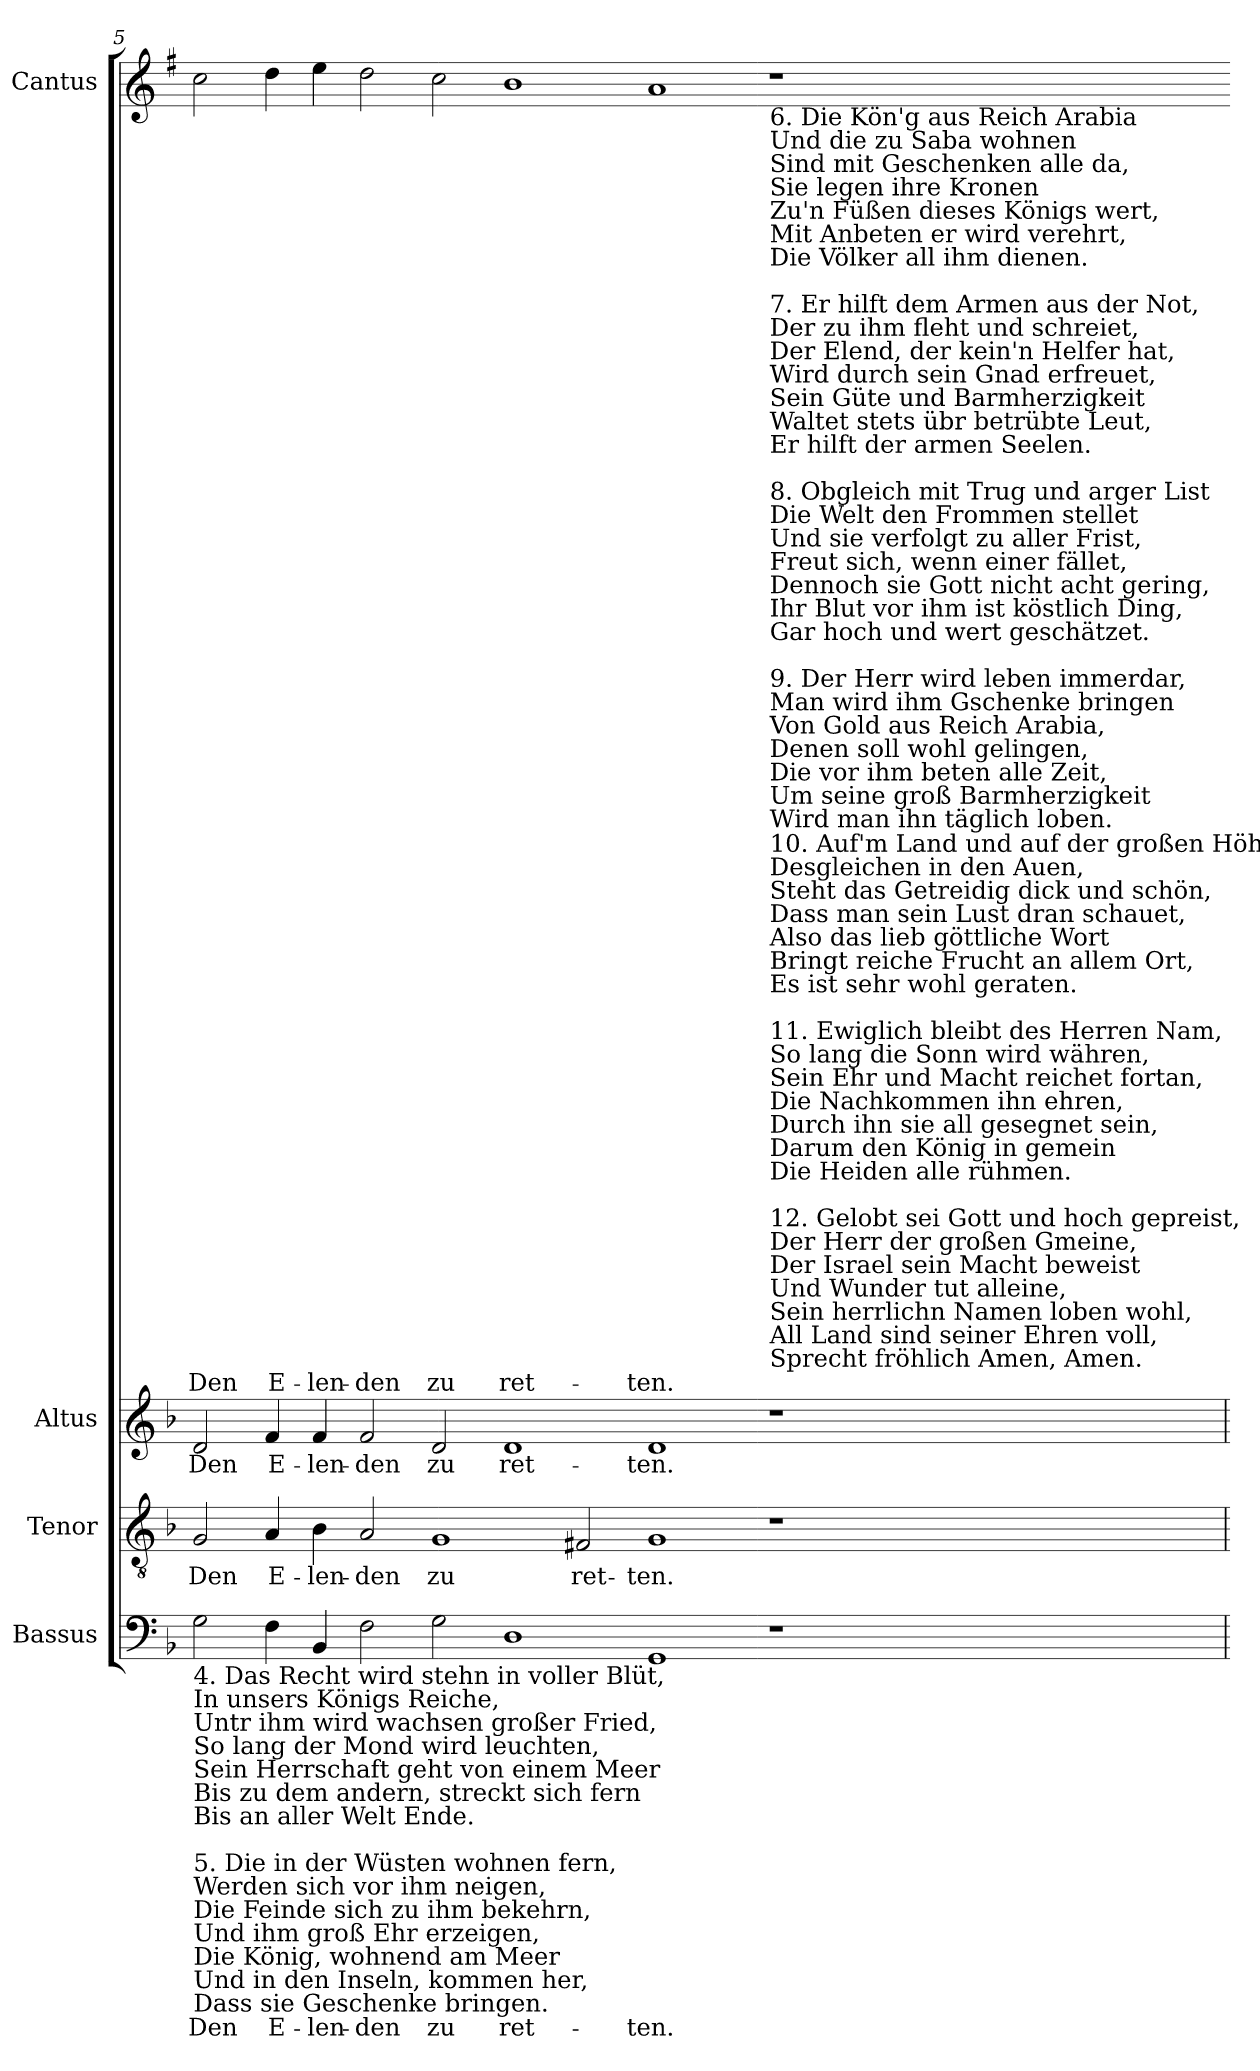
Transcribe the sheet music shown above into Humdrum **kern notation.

**kern	**text	**kern	**text	**kern	**text	**kern	**text
*part4	*part4	*part3	*part3	*part2	*part2	*part1	*part1
*staff4	*staff4	*staff3	*staff3	*staff2	*staff2	*staff1	*staff1
*I"Bassus	*	*I"Tenor	*	*I"Altus	*	*I"Cantus	*
*clefF4	*	*clefGv2	*	*clefG2	*	*clefG2	*
*	*	*	*	*	*	*ITrd1c2	*
*k[b-]	*	*k[b-]	*	*k[b-]	*	*k[b-]	*
*F:	*	*F:	*	*F:	*	*F:	*
=5	=5	=5	=5	=5	=5	=5	=5
!LO:TX:b:t=4. Das Recht wird stehn in voller Blüt,\nIn unsers Königs Reiche,\nUntr ihm wird wachsen großer Fried,\nSo lang der Mond wird leuchten,\nSein Herrschaft geht von einem Meer\nBis zu dem andern, streckt sich fern\nBis an aller Welt Ende.\n\n5. Die in der Wüsten wohnen fern,\nWerden sich vor ihm neigen,\nDie Feinde sich zu ihm bekehrn,\nUnd ihm groß Ehr erzeigen,\nDie König, wohnend am Meer\nUnd in den Inseln, kommen her,\nDass sie Geschenke bringen.	!	!	!	!	!	!	!
!	!LO:LY:b	!	!LO:LY:b	!	!LO:LY:b	!	!LO:LY:b
2G	Den	2G	Den	2d	Den	2b-	Den
!	!LO:LY:b	!	!LO:LY:b	!	!LO:LY:b	!	!LO:LY:b
4F	E-	4A	E-	4f	E-	4cc	E-
!	!LO:LY:b	!	!LO:LY:b	!	!LO:LY:b	!	!LO:LY:b
4BB-	-len-	4B-	-len-	4f	-len-	4dd	-len-
!	!LO:LY:b	!	!LO:LY:b	!	!LO:LY:b	!	!LO:LY:b
2F	-den	2A	-den	2f	-den	2cc	-den
!	!LO:LY:b	!	!LO:LY:b	!	!LO:LY:b	!	!LO:LY:b
2G	zu	1G	zu	2d	zu	2b-	zu
!	!LO:LY:b	!	!	!	!LO:LY:b	!	!LO:LY:b
1D	ret-	.	.	1d	ret-	1a	ret-
!	!	!	!LO:LY:b	!	!	!	!
.	.	2F#X	ret-	.	.	.	.
!	!LO:LY:b	!	!LO:LY:b	!	!LO:LY:b	!	!LO:LY:b
1GG	-ten.	1G	-ten.	1d	-ten.	1g	-ten.
!!LO:LB:g=z
=6-	=6-	=6-	=6-	=6-	=6-	=6-	=6-
!	!	!	!	!	!	!LO:TX:b:t=6. Die Kön'g aus Reich Arabia\nUnd die zu Saba wohnen\nSind mit Geschenken alle da,\nSie legen ihre Kronen\nZu'n Füßen dieses Königs wert,\nMit Anbeten er wird verehrt,\nDie Völker all ihm dienen.\n\n7. Er hilft dem Armen aus der Not,\nDer zu ihm fleht und schreiet,\nDer Elend, der kein'n Helfer hat,\nWird durch sein Gnad erfreuet,\nSein Güte und Barmherzigkeit\nWaltet stets übr betrübte Leut,\nEr hilft der armen Seelen.\n\n8. Obgleich mit Trug und arger List\nDie Welt den Frommen stellet\nUnd sie verfolgt zu aller Frist,\nFreut sich, wenn einer fället,\nDennoch sie Gott nicht acht gering,\nIhr Blut vor ihm ist köstlich Ding,\nGar hoch und wert geschätzet.\n\n9. Der Herr wird leben immerdar,\nMan wird ihm Gschenke bringen\nVon Gold aus Reich Arabia,\nDenen soll wohl gelingen,\nDie vor ihm beten alle Zeit,\nUm seine groß Barmherzigkeit\nWird man ihn täglich loben.	!
!	!	!	!	!	!	!LO:TX:b:t=10. Auf'm Land und auf der großen Höh,\nDesgleichen in den Auen,\nSteht das Getreidig dick und schön,\nDass man sein Lust dran schauet,\nAlso das lieb göttliche Wort\nBringt reiche Frucht an allem Ort,\nEs ist sehr wohl geraten.\n\n11. Ewiglich bleibt des Herren Nam,\nSo lang die Sonn wird währen,\nSein Ehr und Macht reichet fortan,\nDie Nachkommen ihn ehren,\nDurch ihn sie all gesegnet sein,\nDarum den König in gemein\nDie Heiden alle rühmen.\n\n12. Gelobt sei Gott und hoch gepreist,\nDer Herr der großen Gmeine,\nDer Israel sein Macht beweist\nUnd Wunder tut alleine,\nSein herrlichn Namen loben wohl,\nAll Land sind seiner Ehren voll,\nSprecht fröhlich Amen, Amen.	!
1r	.	1r	.	1r	.	1r	.
=	=-	=	=-	=	=-	=-	=-
*-	*-	*-	*-	*-	*-	*-	*-
